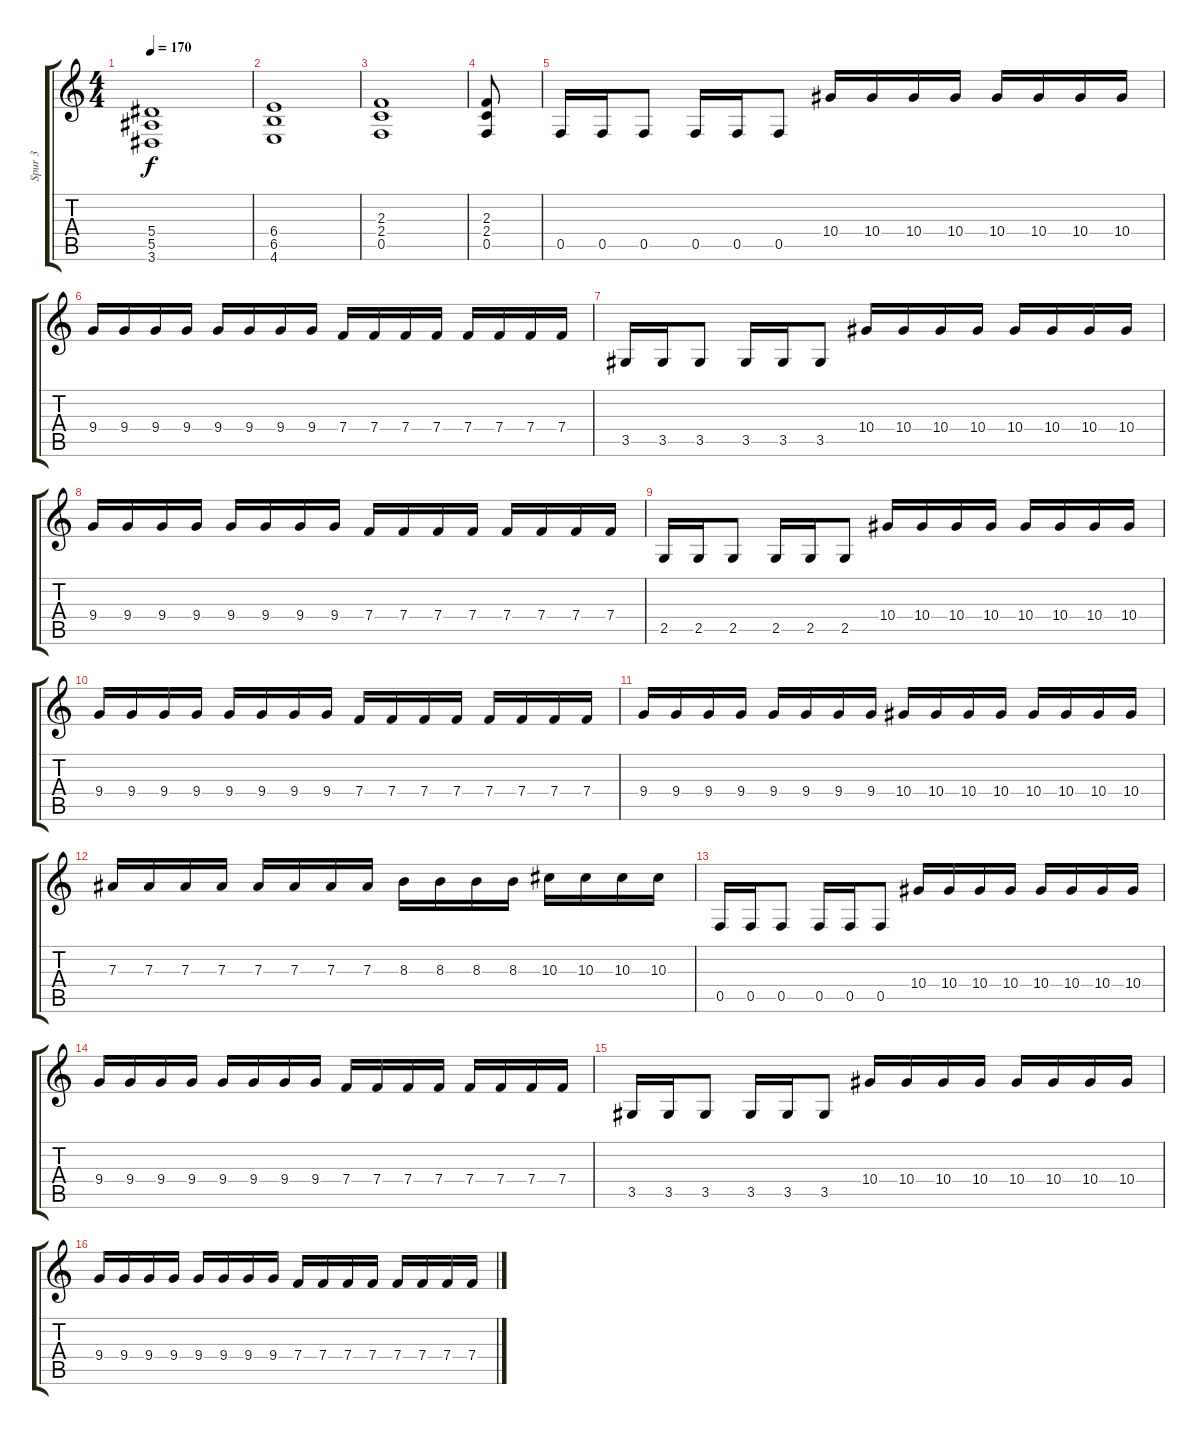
\track ("Spur 3" "Spur 3") {solo instrument distortionguitar}
\staff {score tabs}
\tuning (C4 G3 Eb3 Bb2 F2 C2) {hide}
\ts (4 4)
\tempo 170
\clef g2
\ks c
(5.4 5.5 3.6).1{dy f} |
(6.4 6.5 4.6).1 |
(2.3 2.4 0.5).1 |
(2.3 2.4 0.5).8 |
0.5.16 0.5.16 0.5.8 0.5.16 0.5.16 0.5.8 10.4.16 10.4.16 10.4.16 10.4.16 10.4.16 10.4.16 10.4.16 10.4.16 |
9.4.16 9.4.16 9.4.16 9.4.16 9.4.16 9.4.16 9.4.16 9.4.16 7.4.16 7.4.16 7.4.16 7.4.16 7.4.16 7.4.16 7.4.16 7.4.16 |
3.5.16 3.5.16 3.5.8 3.5.16 3.5.16 3.5.8 10.4.16 10.4.16 10.4.16 10.4.16 10.4.16 10.4.16 10.4.16 10.4.16 |
9.4.16 9.4.16 9.4.16 9.4.16 9.4.16 9.4.16 9.4.16 9.4.16 7.4.16 7.4.16 7.4.16 7.4.16 7.4.16 7.4.16 7.4.16 7.4.16 |
2.5.16 2.5.16 2.5.8 2.5.16 2.5.16 2.5.8 10.4.16 10.4.16 10.4.16 10.4.16 10.4.16 10.4.16 10.4.16 10.4.16 |
9.4.16 9.4.16 9.4.16 9.4.16 9.4.16 9.4.16 9.4.16 9.4.16 7.4.16 7.4.16 7.4.16 7.4.16 7.4.16 7.4.16 7.4.16 7.4.16 |
9.4.16 9.4.16 9.4.16 9.4.16 9.4.16 9.4.16 9.4.16 9.4.16 10.4.16 10.4.16 10.4.16 10.4.16 10.4.16 10.4.16 10.4.16 10.4.16 |
7.3.16 7.3.16 7.3.16 7.3.16 7.3.16 7.3.16 7.3.16 7.3.16 8.3.16 8.3.16 8.3.16 8.3.16 10.3.16 10.3.16 10.3.16 10.3.16 |
0.5.16 0.5.16 0.5.8 0.5.16 0.5.16 0.5.8 10.4.16 10.4.16 10.4.16 10.4.16 10.4.16 10.4.16 10.4.16 10.4.16 |
9.4.16 9.4.16 9.4.16 9.4.16 9.4.16 9.4.16 9.4.16 9.4.16 7.4.16 7.4.16 7.4.16 7.4.16 7.4.16 7.4.16 7.4.16 7.4.16 |
3.5.16 3.5.16 3.5.8 3.5.16 3.5.16 3.5.8 10.4.16 10.4.16 10.4.16 10.4.16 10.4.16 10.4.16 10.4.16 10.4.16 |
9.4.16 9.4.16 9.4.16 9.4.16 9.4.16 9.4.16 9.4.16 9.4.16 7.4.16 7.4.16 7.4.16 7.4.16 7.4.16 7.4.16 7.4.16 7.4.16
